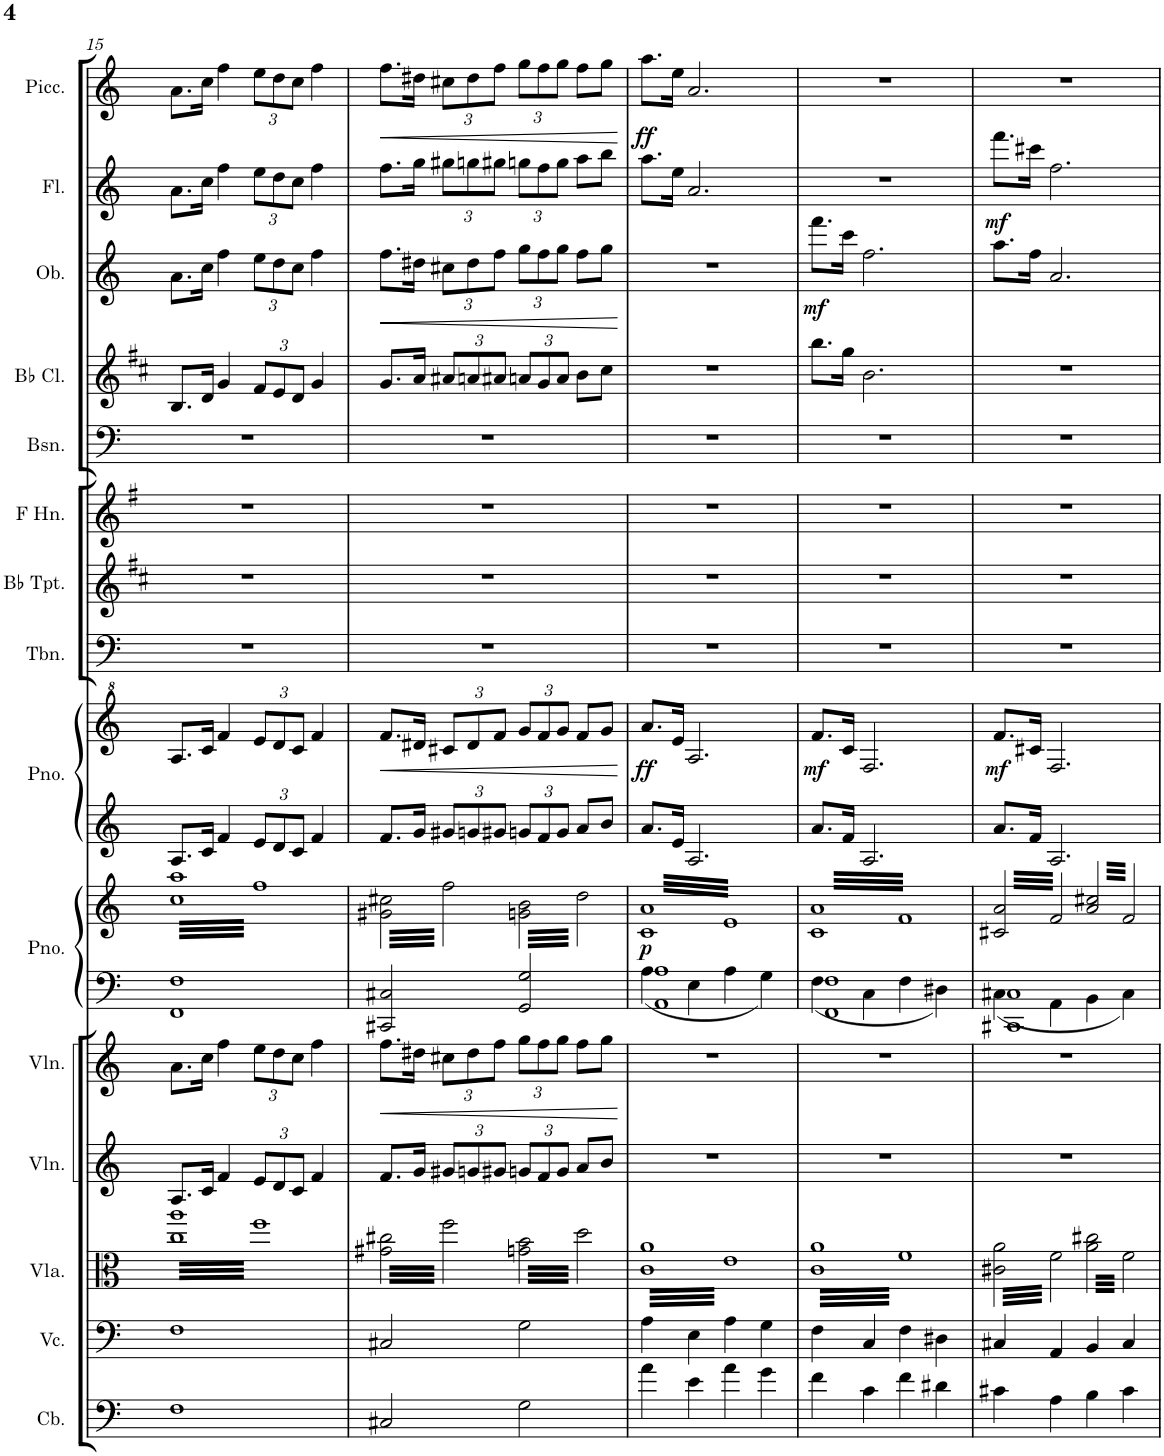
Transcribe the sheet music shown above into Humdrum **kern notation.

**kern	**kern	**kern	**kern	**kern	**dynam	**kern	**kern	**dynam	**kern	**kern	**dynam	**kern	**kern	**kern	**kern	**kern	**kern	**dynam	**kern	**dynam	**kern	**dynam
*part15	*part14	*part13	*part12	*part11	*part11	*part10	*part10	*part10	*part9	*part9	*part9	*part8	*part7	*part6	*part5	*part4	*part3	*part3	*part2	*part2	*part1	*part1
*staff17	*staff16	*staff15	*staff14	*staff13	*staff13	*staff12	*staff11	*staff11/12	*staff10	*staff9	*staff9/10	*staff8	*staff7	*staff6	*staff5	*staff4	*staff3	*staff3	*staff2	*staff2	*staff1	*staff1
*I"Contrabass	*I"Violoncello	*I"Viola	*I"Violin	*I"Violin	*	*I"Piano	*	*	*I"Piano	*	*	*I"Trombone	*I"Bb Trumpet	*I"Horn in F	*I"Bassoon	*I"Bb Clarinet	*I"Oboe	*	*I"Flute	*	*I"Piccolo	*
*I'Cb.	*I'Vc.	*I'Vla.	*I'Vln.	*I'Vln.	*	*I'Pno.	*	*	*I'Pno.	*	*	*I'Tbn.	*I'Bb Tpt.	*	*I'Bsn.	*I'Bb Cl.	*I'Ob.	*	*I'Fl.	*	*I'Picc.	*
!!LO:PB:g=z
*clefF4	*clefF4	*clefC3	*clefG2	*clefG2	*	*clefF4	*clefG2	*	*clefG2	*clefG^2	*	*clefF4	*clefG2	*clefG2	*clefF4	*clefG2	*clefG2	*	*clefG2	*	*clefG2	*
*Trd7c12	*	*Trd5c9	*Trd1c2	*Trd1c2	*	*	*	*	*	*	*	*	*Trd1c2	*Trd4c7	*	*Trd1c2	*	*	*	*	*Trd-7c-12	*
*k[]	*k[]	*k[]	*k[]	*k[]	*	*k[]	*k[]	*	*k[]	*k[]	*	*k[]	*k[f#c#]	*k[f#]	*k[]	*k[f#c#]	*k[]	*	*k[]	*	*k[]	*
*M4/4	*M4/4	*M4/4	*M4/4	*M4/4	*	*M4/4	*M4/4	*	*M4/4	*M4/4	*	*M4/4	*M4/4	*M4/4	*M4/4	*M4/4	*M4/4	*	*M4/4	*	*M4/4	*
=15	=15	=15	=15	=15	=15	=15	=15	=15	=15	=15	=15	=15	=15	=15	=15	=15	=15	=15	=15	=15	=15	=15
*	*	*tremolo	*	*	*	*	*	*	*	*	*	*	*	*	*	*	*	*	*	*	*	*
*	*	*	*	*	*	*	*tremolo	*	*	*	*	*	*	*	*	*	*	*	*	*	*	*
1F	1F	64cc 64aaLLLL	8.A/L	8.a\L	.	1FF 1F	64cc 64aaLLLL	.	8.A/L	8.a/L	.	1r	1r	1r	1r	8.B/L	8.a\L	.	8.a\L	.	8.a\L	.
.	.	64ff	.	.	.	.	64ff	.	.	.	.	.	.	.	.	.	.	.	.	.	.	.
.	.	64cc 64aa	.	.	.	.	64cc 64aa	.	.	.	.	.	.	.	.	.	.	.	.	.	.	.
.	.	64ff	.	.	.	.	64ff	.	.	.	.	.	.	.	.	.	.	.	.	.	.	.
.	.	64cc 64aa	.	.	.	.	64cc 64aa	.	.	.	.	.	.	.	.	.	.	.	.	.	.	.
.	.	64ff	.	.	.	.	64ff	.	.	.	.	.	.	.	.	.	.	.	.	.	.	.
.	.	64cc 64aa	.	.	.	.	64cc 64aa	.	.	.	.	.	.	.	.	.	.	.	.	.	.	.
.	.	64ff	.	.	.	.	64ff	.	.	.	.	.	.	.	.	.	.	.	.	.	.	.
.	.	64cc 64aa	.	.	.	.	64cc 64aa	.	.	.	.	.	.	.	.	.	.	.	.	.	.	.
.	.	64ff	.	.	.	.	64ff	.	.	.	.	.	.	.	.	.	.	.	.	.	.	.
.	.	64cc 64aa	.	.	.	.	64cc 64aa	.	.	.	.	.	.	.	.	.	.	.	.	.	.	.
.	.	64ff	.	.	.	.	64ff	.	.	.	.	.	.	.	.	.	.	.	.	.	.	.
.	.	64cc 64aa	16c/Jk	16cc\Jk	.	.	64cc 64aa	.	16c/Jk	16cc/Jk	.	.	.	.	.	16d/Jk	16cc\Jk	.	16cc\Jk	.	16cc\Jk	.
.	.	64ff	.	.	.	.	64ff	.	.	.	.	.	.	.	.	.	.	.	.	.	.	.
.	.	64cc 64aa	.	.	.	.	64cc 64aa	.	.	.	.	.	.	.	.	.	.	.	.	.	.	.
.	.	64ff	.	.	.	.	64ff	.	.	.	.	.	.	.	.	.	.	.	.	.	.	.
.	.	64cc 64aa	4f/	4ff\	.	.	64cc 64aa	.	4f/	4ff/	.	.	.	.	.	4g/	4ff\	.	4ff\	.	4ff\	.
.	.	64ff	.	.	.	.	64ff	.	.	.	.	.	.	.	.	.	.	.	.	.	.	.
.	.	64cc 64aa	.	.	.	.	64cc 64aa	.	.	.	.	.	.	.	.	.	.	.	.	.	.	.
.	.	64ff	.	.	.	.	64ff	.	.	.	.	.	.	.	.	.	.	.	.	.	.	.
.	.	64cc 64aa	.	.	.	.	64cc 64aa	.	.	.	.	.	.	.	.	.	.	.	.	.	.	.
.	.	64ff	.	.	.	.	64ff	.	.	.	.	.	.	.	.	.	.	.	.	.	.	.
.	.	64cc 64aa	.	.	.	.	64cc 64aa	.	.	.	.	.	.	.	.	.	.	.	.	.	.	.
.	.	64ff	.	.	.	.	64ff	.	.	.	.	.	.	.	.	.	.	.	.	.	.	.
.	.	64cc 64aa	.	.	.	.	64cc 64aa	.	.	.	.	.	.	.	.	.	.	.	.	.	.	.
.	.	64ff	.	.	.	.	64ff	.	.	.	.	.	.	.	.	.	.	.	.	.	.	.
.	.	64cc 64aa	.	.	.	.	64cc 64aa	.	.	.	.	.	.	.	.	.	.	.	.	.	.	.
.	.	64ff	.	.	.	.	64ff	.	.	.	.	.	.	.	.	.	.	.	.	.	.	.
.	.	64cc 64aa	.	.	.	.	64cc 64aa	.	.	.	.	.	.	.	.	.	.	.	.	.	.	.
.	.	64ff	.	.	.	.	64ff	.	.	.	.	.	.	.	.	.	.	.	.	.	.	.
.	.	64cc 64aa	.	.	.	.	64cc 64aa	.	.	.	.	.	.	.	.	.	.	.	.	.	.	.
.	.	64ff	.	.	.	.	64ff	.	.	.	.	.	.	.	.	.	.	.	.	.	.	.
*	*	*	*Xbrackettup	*Xbrackettup	*	*	*	*	*Xbrackettup	*Xbrackettup	*	*	*	*	*	*Xbrackettup	*Xbrackettup	*	*Xbrackettup	*	*Xbrackettup	*
.	.	64cc 64aa	12e/L	12ee\L	.	.	64cc 64aa	.	12e/L	12ee/L	.	.	.	.	.	12f#/L	12ee\L	.	12ee\L	.	12ee\L	.
.	.	64ff	.	.	.	.	64ff	.	.	.	.	.	.	.	.	.	.	.	.	.	.	.
.	.	64cc 64aa	.	.	.	.	64cc 64aa	.	.	.	.	.	.	.	.	.	.	.	.	.	.	.
.	.	64ff	.	.	.	.	64ff	.	.	.	.	.	.	.	.	.	.	.	.	.	.	.
.	.	64cc 64aa	.	.	.	.	64cc 64aa	.	.	.	.	.	.	.	.	.	.	.	.	.	.	.
.	.	64ff	.	.	.	.	64ff	.	.	.	.	.	.	.	.	.	.	.	.	.	.	.
.	.	.	12d/	12dd\	.	.	.	.	12d/	12dd/	.	.	.	.	.	12e/	12dd\	.	12dd\	.	12dd\	.
.	.	64cc 64aa	.	.	.	.	64cc 64aa	.	.	.	.	.	.	.	.	.	.	.	.	.	.	.
.	.	64ff	.	.	.	.	64ff	.	.	.	.	.	.	.	.	.	.	.	.	.	.	.
.	.	64cc 64aa	.	.	.	.	64cc 64aa	.	.	.	.	.	.	.	.	.	.	.	.	.	.	.
.	.	64ff	.	.	.	.	64ff	.	.	.	.	.	.	.	.	.	.	.	.	.	.	.
.	.	64cc 64aa	.	.	.	.	64cc 64aa	.	.	.	.	.	.	.	.	.	.	.	.	.	.	.
.	.	.	12c/J	12cc\J	.	.	.	.	12c/J	12cc/J	.	.	.	.	.	12d/J	12cc\J	.	12cc\J	.	12cc\J	.
.	.	64ff	.	.	.	.	64ff	.	.	.	.	.	.	.	.	.	.	.	.	.	.	.
.	.	64cc 64aa	.	.	.	.	64cc 64aa	.	.	.	.	.	.	.	.	.	.	.	.	.	.	.
.	.	64ff	.	.	.	.	64ff	.	.	.	.	.	.	.	.	.	.	.	.	.	.	.
.	.	64cc 64aa	.	.	.	.	64cc 64aa	.	.	.	.	.	.	.	.	.	.	.	.	.	.	.
.	.	64ff	.	.	.	.	64ff	.	.	.	.	.	.	.	.	.	.	.	.	.	.	.
.	.	64cc 64aa	4f/	4ff\	.	.	64cc 64aa	.	4f/	4ff/	.	.	.	.	.	4g/	4ff\	.	4ff\	.	4ff\	.
.	.	64ff	.	.	.	.	64ff	.	.	.	.	.	.	.	.	.	.	.	.	.	.	.
.	.	64cc 64aa	.	.	.	.	64cc 64aa	.	.	.	.	.	.	.	.	.	.	.	.	.	.	.
.	.	64ff	.	.	.	.	64ff	.	.	.	.	.	.	.	.	.	.	.	.	.	.	.
.	.	64cc 64aa	.	.	.	.	64cc 64aa	.	.	.	.	.	.	.	.	.	.	.	.	.	.	.
.	.	64ff	.	.	.	.	64ff	.	.	.	.	.	.	.	.	.	.	.	.	.	.	.
.	.	64cc 64aa	.	.	.	.	64cc 64aa	.	.	.	.	.	.	.	.	.	.	.	.	.	.	.
.	.	64ff	.	.	.	.	64ff	.	.	.	.	.	.	.	.	.	.	.	.	.	.	.
.	.	64cc 64aa	.	.	.	.	64cc 64aa	.	.	.	.	.	.	.	.	.	.	.	.	.	.	.
.	.	64ff	.	.	.	.	64ff	.	.	.	.	.	.	.	.	.	.	.	.	.	.	.
.	.	64cc 64aa	.	.	.	.	64cc 64aa	.	.	.	.	.	.	.	.	.	.	.	.	.	.	.
.	.	64ff	.	.	.	.	64ff	.	.	.	.	.	.	.	.	.	.	.	.	.	.	.
.	.	64cc 64aa	.	.	.	.	64cc 64aa	.	.	.	.	.	.	.	.	.	.	.	.	.	.	.
.	.	64ff	.	.	.	.	64ff	.	.	.	.	.	.	.	.	.	.	.	.	.	.	.
.	.	64cc 64aa	.	.	.	.	64cc 64aa	.	.	.	.	.	.	.	.	.	.	.	.	.	.	.
.	.	64ffJJJJ	.	.	.	.	64ffJJJJ	.	.	.	.	.	.	.	.	.	.	.	.	.	.	.
=16	=16	=16	=16	=16	=16	=16	=16	=16	=16	=16	=16	=16	=16	=16	=16	=16	=16	=16	=16	=16	=16	=16
!	!	!	!	!	!LO:HP:b	!	!	!	!	!	!LO:HP:b	!	!	!	!	!	!	!LO:HP:b	!	!	!	!LO:HP:b
2C#X/	2C#X/	64g#X\ 64cc#X\LLLL	8.f/L	8.ff\L	<	2CC#X/ 2C#X/	64g#X\ 64cc#X\LLLL	.	8.f/L	8.ff/L	<	1r	1r	1r	1r	8.g/L	8.ff\L	<	8.ff\L	.	8.ff\L	<
.	.	64ff\	.	.	.	.	64ff\	.	.	.	.	.	.	.	.	.	.	.	.	.	.	.
.	.	64g#X\ 64cc#X\	.	.	.	.	64g#X\ 64cc#X\	.	.	.	.	.	.	.	.	.	.	.	.	.	.	.
.	.	64ff\	.	.	.	.	64ff\	.	.	.	.	.	.	.	.	.	.	.	.	.	.	.
.	.	64g#X\ 64cc#X\	.	.	.	.	64g#X\ 64cc#X\	.	.	.	.	.	.	.	.	.	.	.	.	.	.	.
.	.	64ff\	.	.	.	.	64ff\	.	.	.	.	.	.	.	.	.	.	.	.	.	.	.
.	.	64g#X\ 64cc#X\	.	.	.	.	64g#X\ 64cc#X\	.	.	.	.	.	.	.	.	.	.	.	.	.	.	.
.	.	64ff\	.	.	.	.	64ff\	.	.	.	.	.	.	.	.	.	.	.	.	.	.	.
.	.	64g#X\ 64cc#X\	.	.	.	.	64g#X\ 64cc#X\	.	.	.	.	.	.	.	.	.	.	.	.	.	.	.
.	.	64ff\	.	.	.	.	64ff\	.	.	.	.	.	.	.	.	.	.	.	.	.	.	.
.	.	64g#X\ 64cc#X\	.	.	.	.	64g#X\ 64cc#X\	.	.	.	.	.	.	.	.	.	.	.	.	.	.	.
.	.	64ff\	.	.	.	.	64ff\	.	.	.	.	.	.	.	.	.	.	.	.	.	.	.
.	.	64g#X\ 64cc#X\	16g/Jk	16dd#X\Jk	.	.	64g#X\ 64cc#X\	.	16g/Jk	16dd#X/Jk	.	.	.	.	.	16a/Jk	16dd#X\Jk	.	16gg\Jk	.	16dd#X\Jk	.
.	.	64ff\	.	.	.	.	64ff\	.	.	.	.	.	.	.	.	.	.	.	.	.	.	.
.	.	64g#X\ 64cc#X\	.	.	.	.	64g#X\ 64cc#X\	.	.	.	.	.	.	.	.	.	.	.	.	.	.	.
.	.	64ff\	.	.	.	.	64ff\	.	.	.	.	.	.	.	.	.	.	.	.	.	.	.
.	.	64g#X\ 64cc#X\	12g#X/L	12cc#X\L	.	.	64g#X\ 64cc#X\	.	12g#X/L	12cc#X/L	.	.	.	.	.	12a#X/L	12cc#X\L	.	12gg#X\L	.	12cc#X\L	.
.	.	64ff\	.	.	.	.	64ff\	.	.	.	.	.	.	.	.	.	.	.	.	.	.	.
.	.	64g#X\ 64cc#X\	.	.	.	.	64g#X\ 64cc#X\	.	.	.	.	.	.	.	.	.	.	.	.	.	.	.
.	.	64ff\	.	.	.	.	64ff\	.	.	.	.	.	.	.	.	.	.	.	.	.	.	.
.	.	64g#X\ 64cc#X\	.	.	.	.	64g#X\ 64cc#X\	.	.	.	.	.	.	.	.	.	.	.	.	.	.	.
.	.	64ff\	.	.	.	.	64ff\	.	.	.	.	.	.	.	.	.	.	.	.	.	.	.
.	.	.	12gn/	12dd#\	.	.	.	.	12gn/	12dd#/	.	.	.	.	.	12an/	12dd#\	.	12ggn\	.	12dd#\	.
.	.	64g#X\ 64cc#X\	.	.	.	.	64g#X\ 64cc#X\	.	.	.	.	.	.	.	.	.	.	.	.	.	.	.
.	.	64ff\	.	.	.	.	64ff\	.	.	.	.	.	.	.	.	.	.	.	.	.	.	.
.	.	64g#X\ 64cc#X\	.	.	.	.	64g#X\ 64cc#X\	.	.	.	.	.	.	.	.	.	.	.	.	.	.	.
.	.	64ff\	.	.	.	.	64ff\	.	.	.	.	.	.	.	.	.	.	.	.	.	.	.
.	.	64g#X\ 64cc#X\	.	.	.	.	64g#X\ 64cc#X\	.	.	.	.	.	.	.	.	.	.	.	.	.	.	.
.	.	.	12g#X/J	12ff\J	.	.	.	.	12g#X/J	12ff/J	.	.	.	.	.	12a#X/J	12ff\J	.	12gg#X\J	.	12ff\J	.
.	.	64ff\	.	.	.	.	64ff\	.	.	.	.	.	.	.	.	.	.	.	.	.	.	.
.	.	64g#X\ 64cc#X\	.	.	.	.	64g#X\ 64cc#X\	.	.	.	.	.	.	.	.	.	.	.	.	.	.	.
.	.	64ff\	.	.	.	.	64ff\	.	.	.	.	.	.	.	.	.	.	.	.	.	.	.
.	.	64g#X\ 64cc#X\	.	.	.	.	64g#X\ 64cc#X\	.	.	.	.	.	.	.	.	.	.	.	.	.	.	.
.	.	64ff\JJJJ	.	.	.	.	64ff\JJJJ	.	.	.	.	.	.	.	.	.	.	.	.	.	.	.
2G\	2G\	64gn\ 64b\LLLL	12gn/L	12gg\L	.	2GG/ 2G/	64gn\ 64b\LLLL	.	12gn/L	12gg/L	.	.	.	.	.	12an/L	12gg\L	.	12ggn\L	.	12gg\L	.
.	.	64dd\	.	.	.	.	64dd\	.	.	.	.	.	.	.	.	.	.	.	.	.	.	.
.	.	64gn\ 64b\	.	.	.	.	64gn\ 64b\	.	.	.	.	.	.	.	.	.	.	.	.	.	.	.
.	.	64dd\	.	.	.	.	64dd\	.	.	.	.	.	.	.	.	.	.	.	.	.	.	.
.	.	64gn\ 64b\	.	.	.	.	64gn\ 64b\	.	.	.	.	.	.	.	.	.	.	.	.	.	.	.
.	.	64dd\	.	.	.	.	64dd\	.	.	.	.	.	.	.	.	.	.	.	.	.	.	.
.	.	.	12f/	12ff\	.	.	.	.	12f/	12ff/	.	.	.	.	.	12g/	12ff\	.	12ff\	.	12ff\	.
.	.	64gn\ 64b\	.	.	.	.	64gn\ 64b\	.	.	.	.	.	.	.	.	.	.	.	.	.	.	.
.	.	64dd\	.	.	.	.	64dd\	.	.	.	.	.	.	.	.	.	.	.	.	.	.	.
.	.	64gn\ 64b\	.	.	.	.	64gn\ 64b\	.	.	.	.	.	.	.	.	.	.	.	.	.	.	.
.	.	64dd\	.	.	.	.	64dd\	.	.	.	.	.	.	.	.	.	.	.	.	.	.	.
.	.	64gn\ 64b\	.	.	.	.	64gn\ 64b\	.	.	.	.	.	.	.	.	.	.	.	.	.	.	.
.	.	.	12g/J	12gg\J	.	.	.	.	12g/J	12gg/J	.	.	.	.	.	12a/J	12gg\J	.	12gg\J	.	12gg\J	.
.	.	64dd\	.	.	.	.	64dd\	.	.	.	.	.	.	.	.	.	.	.	.	.	.	.
.	.	64gn\ 64b\	.	.	.	.	64gn\ 64b\	.	.	.	.	.	.	.	.	.	.	.	.	.	.	.
.	.	64dd\	.	.	.	.	64dd\	.	.	.	.	.	.	.	.	.	.	.	.	.	.	.
.	.	64gn\ 64b\	.	.	.	.	64gn\ 64b\	.	.	.	.	.	.	.	.	.	.	.	.	.	.	.
.	.	64dd\	.	.	.	.	64dd\	.	.	.	.	.	.	.	.	.	.	.	.	.	.	.
.	.	64gn\ 64b\	8a/L	8ff\L	.	.	64gn\ 64b\	.	8a/L	8ff/L	.	.	.	.	.	8b\L	8ff\L	.	8aa\L	.	8ff\L	.
.	.	64dd\	.	.	.	.	64dd\	.	.	.	.	.	.	.	.	.	.	.	.	.	.	.
.	.	64gn\ 64b\	.	.	.	.	64gn\ 64b\	.	.	.	.	.	.	.	.	.	.	.	.	.	.	.
.	.	64dd\	.	.	.	.	64dd\	.	.	.	.	.	.	.	.	.	.	.	.	.	.	.
.	.	64gn\ 64b\	.	.	.	.	64gn\ 64b\	.	.	.	.	.	.	.	.	.	.	.	.	.	.	.
.	.	64dd\	.	.	.	.	64dd\	.	.	.	.	.	.	.	.	.	.	.	.	.	.	.
.	.	64gn\ 64b\	.	.	.	.	64gn\ 64b\	.	.	.	.	.	.	.	.	.	.	.	.	.	.	.
.	.	64dd\	.	.	.	.	64dd\	.	.	.	.	.	.	.	.	.	.	.	.	.	.	.
.	.	64gn\ 64b\	8b/J	8gg\J	.	.	64gn\ 64b\	.	8b/J	8gg/J	.	.	.	.	.	8cc#\J	8gg\J	.	8bb\J	.	8gg\J	.
.	.	64dd\	.	.	.	.	64dd\	.	.	.	.	.	.	.	.	.	.	.	.	.	.	.
.	.	64gn\ 64b\	.	.	.	.	64gn\ 64b\	.	.	.	.	.	.	.	.	.	.	.	.	.	.	.
.	.	64dd\	.	.	.	.	64dd\	.	.	.	.	.	.	.	.	.	.	.	.	.	.	.
.	.	64gn\ 64b\	.	.	.	.	64gn\ 64b\	.	.	.	.	.	.	.	.	.	.	.	.	.	.	.
.	.	64dd\	.	.	.	.	64dd\	.	.	.	.	.	.	.	.	.	.	.	.	.	.	.
.	.	64gn\ 64b\	.	.	.	.	64gn\ 64b\	.	.	.	.	.	.	.	.	.	.	.	.	.	.	.
.	.	64dd\JJJJ	.	.	.	.	64dd\JJJJ	.	.	.	.	.	.	.	.	.	.	.	.	.	.	.
.	.	.	.	.	[	.	.	.	.	.	[	.	.	.	.	.	.	[	.	.	.	[
=17	=17	=17	=17	=17	=17	=17	=17	=17	=17	=17	=17	=17	=17	=17	=17	=17	=17	=17	=17	=17	=17	=17
*	*	*	*	*	*	*^	*	*	*	*	*	*	*	*	*	*	*	*	*	*	*	*
!	!	!	!	!	!	!	!	!	!LO:DY:b	!	!	!LO:DY:b	!	!	!	!	!	!	!	!	!	!	!LO:DY:b
4a\	4A\	64c 64aLLLL	1r	1r	.	1AA 1A	4A\	64c 64aLLLL	p	8.a/L	8.aa/L	ff	1r	1r	1r	1r	1r	1r	.	8.aa\L	.	8.aa\L	ff
.	.	64e	.	.	.	.	.	64e	.	.	.	.	.	.	.	.	.	.	.	.	.	.	.
.	.	64c 64a	.	.	.	.	.	64c 64a	.	.	.	.	.	.	.	.	.	.	.	.	.	.	.
.	.	64e	.	.	.	.	.	64e	.	.	.	.	.	.	.	.	.	.	.	.	.	.	.
.	.	64c 64a	.	.	.	.	.	64c 64a	.	.	.	.	.	.	.	.	.	.	.	.	.	.	.
.	.	64e	.	.	.	.	.	64e	.	.	.	.	.	.	.	.	.	.	.	.	.	.	.
.	.	64c 64a	.	.	.	.	.	64c 64a	.	.	.	.	.	.	.	.	.	.	.	.	.	.	.
.	.	64e	.	.	.	.	.	64e	.	.	.	.	.	.	.	.	.	.	.	.	.	.	.
.	.	64c 64a	.	.	.	.	.	64c 64a	.	.	.	.	.	.	.	.	.	.	.	.	.	.	.
.	.	64e	.	.	.	.	.	64e	.	.	.	.	.	.	.	.	.	.	.	.	.	.	.
.	.	64c 64a	.	.	.	.	.	64c 64a	.	.	.	.	.	.	.	.	.	.	.	.	.	.	.
.	.	64e	.	.	.	.	.	64e	.	.	.	.	.	.	.	.	.	.	.	.	.	.	.
.	.	64c 64a	.	.	.	.	.	64c 64a	.	16e/Jk	16ee/Jk	.	.	.	.	.	.	.	.	16ee\Jk	.	16ee\Jk	.
.	.	64e	.	.	.	.	.	64e	.	.	.	.	.	.	.	.	.	.	.	.	.	.	.
.	.	64c 64a	.	.	.	.	.	64c 64a	.	.	.	.	.	.	.	.	.	.	.	.	.	.	.
.	.	64e	.	.	.	.	.	64e	.	.	.	.	.	.	.	.	.	.	.	.	.	.	.
4e\	4E\	64c 64a	.	.	.	.	4E\	64c 64a	.	2.A/	2.a/	.	.	.	.	.	.	.	.	2.a/	.	2.a/	.
.	.	64e	.	.	.	.	.	64e	.	.	.	.	.	.	.	.	.	.	.	.	.	.	.
.	.	64c 64a	.	.	.	.	.	64c 64a	.	.	.	.	.	.	.	.	.	.	.	.	.	.	.
.	.	64e	.	.	.	.	.	64e	.	.	.	.	.	.	.	.	.	.	.	.	.	.	.
.	.	64c 64a	.	.	.	.	.	64c 64a	.	.	.	.	.	.	.	.	.	.	.	.	.	.	.
.	.	64e	.	.	.	.	.	64e	.	.	.	.	.	.	.	.	.	.	.	.	.	.	.
.	.	64c 64a	.	.	.	.	.	64c 64a	.	.	.	.	.	.	.	.	.	.	.	.	.	.	.
.	.	64e	.	.	.	.	.	64e	.	.	.	.	.	.	.	.	.	.	.	.	.	.	.
.	.	64c 64a	.	.	.	.	.	64c 64a	.	.	.	.	.	.	.	.	.	.	.	.	.	.	.
.	.	64e	.	.	.	.	.	64e	.	.	.	.	.	.	.	.	.	.	.	.	.	.	.
.	.	64c 64a	.	.	.	.	.	64c 64a	.	.	.	.	.	.	.	.	.	.	.	.	.	.	.
.	.	64e	.	.	.	.	.	64e	.	.	.	.	.	.	.	.	.	.	.	.	.	.	.
.	.	64c 64a	.	.	.	.	.	64c 64a	.	.	.	.	.	.	.	.	.	.	.	.	.	.	.
.	.	64e	.	.	.	.	.	64e	.	.	.	.	.	.	.	.	.	.	.	.	.	.	.
.	.	64c 64a	.	.	.	.	.	64c 64a	.	.	.	.	.	.	.	.	.	.	.	.	.	.	.
.	.	64e	.	.	.	.	.	64e	.	.	.	.	.	.	.	.	.	.	.	.	.	.	.
4a\	4A\	64c 64a	.	.	.	.	4A\	64c 64a	.	.	.	.	.	.	.	.	.	.	.	.	.	.	.
.	.	64e	.	.	.	.	.	64e	.	.	.	.	.	.	.	.	.	.	.	.	.	.	.
.	.	64c 64a	.	.	.	.	.	64c 64a	.	.	.	.	.	.	.	.	.	.	.	.	.	.	.
.	.	64e	.	.	.	.	.	64e	.	.	.	.	.	.	.	.	.	.	.	.	.	.	.
.	.	64c 64a	.	.	.	.	.	64c 64a	.	.	.	.	.	.	.	.	.	.	.	.	.	.	.
.	.	64e	.	.	.	.	.	64e	.	.	.	.	.	.	.	.	.	.	.	.	.	.	.
.	.	64c 64a	.	.	.	.	.	64c 64a	.	.	.	.	.	.	.	.	.	.	.	.	.	.	.
.	.	64e	.	.	.	.	.	64e	.	.	.	.	.	.	.	.	.	.	.	.	.	.	.
.	.	64c 64a	.	.	.	.	.	64c 64a	.	.	.	.	.	.	.	.	.	.	.	.	.	.	.
.	.	64e	.	.	.	.	.	64e	.	.	.	.	.	.	.	.	.	.	.	.	.	.	.
.	.	64c 64a	.	.	.	.	.	64c 64a	.	.	.	.	.	.	.	.	.	.	.	.	.	.	.
.	.	64e	.	.	.	.	.	64e	.	.	.	.	.	.	.	.	.	.	.	.	.	.	.
.	.	64c 64a	.	.	.	.	.	64c 64a	.	.	.	.	.	.	.	.	.	.	.	.	.	.	.
.	.	64e	.	.	.	.	.	64e	.	.	.	.	.	.	.	.	.	.	.	.	.	.	.
.	.	64c 64a	.	.	.	.	.	64c 64a	.	.	.	.	.	.	.	.	.	.	.	.	.	.	.
.	.	64e	.	.	.	.	.	64e	.	.	.	.	.	.	.	.	.	.	.	.	.	.	.
4g\	4G\	64c 64a	.	.	.	.	4G\	64c 64a	.	.	.	.	.	.	.	.	.	.	.	.	.	.	.
.	.	64e	.	.	.	.	.	64e	.	.	.	.	.	.	.	.	.	.	.	.	.	.	.
.	.	64c 64a	.	.	.	.	.	64c 64a	.	.	.	.	.	.	.	.	.	.	.	.	.	.	.
.	.	64e	.	.	.	.	.	64e	.	.	.	.	.	.	.	.	.	.	.	.	.	.	.
.	.	64c 64a	.	.	.	.	.	64c 64a	.	.	.	.	.	.	.	.	.	.	.	.	.	.	.
.	.	64e	.	.	.	.	.	64e	.	.	.	.	.	.	.	.	.	.	.	.	.	.	.
.	.	64c 64a	.	.	.	.	.	64c 64a	.	.	.	.	.	.	.	.	.	.	.	.	.	.	.
.	.	64e	.	.	.	.	.	64e	.	.	.	.	.	.	.	.	.	.	.	.	.	.	.
.	.	64c 64a	.	.	.	.	.	64c 64a	.	.	.	.	.	.	.	.	.	.	.	.	.	.	.
.	.	64e	.	.	.	.	.	64e	.	.	.	.	.	.	.	.	.	.	.	.	.	.	.
.	.	64c 64a	.	.	.	.	.	64c 64a	.	.	.	.	.	.	.	.	.	.	.	.	.	.	.
.	.	64e	.	.	.	.	.	64e	.	.	.	.	.	.	.	.	.	.	.	.	.	.	.
.	.	64c 64a	.	.	.	.	.	64c 64a	.	.	.	.	.	.	.	.	.	.	.	.	.	.	.
.	.	64e	.	.	.	.	.	64e	.	.	.	.	.	.	.	.	.	.	.	.	.	.	.
.	.	64c 64a	.	.	.	.	.	64c 64a	.	.	.	.	.	.	.	.	.	.	.	.	.	.	.
.	.	64eJJJJ	.	.	.	.	.	64eJJJJ	.	.	.	.	.	.	.	.	.	.	.	.	.	.	.
=18	=18	=18	=18	=18	=18	=18	=18	=18	=18	=18	=18	=18	=18	=18	=18	=18	=18	=18	=18	=18	=18	=18	=18
!	!	!	!	!	!	!	!	!	!	!	!	!LO:DY:b	!	!	!	!	!	!	!LO:DY:b	!	!	!	!
4f\	4F\	64c 64aLLLL	1r	1r	.	1FF 1F	4F\	64c 64aLLLL	.	8.a/L	8.ff/L	mf	1r	1r	1r	1r	8.bb\L	8.fff\L	mf	1r	.	1r	.
.	.	64f	.	.	.	.	.	64f	.	.	.	.	.	.	.	.	.	.	.	.	.	.	.
.	.	64c 64a	.	.	.	.	.	64c 64a	.	.	.	.	.	.	.	.	.	.	.	.	.	.	.
.	.	64f	.	.	.	.	.	64f	.	.	.	.	.	.	.	.	.	.	.	.	.	.	.
.	.	64c 64a	.	.	.	.	.	64c 64a	.	.	.	.	.	.	.	.	.	.	.	.	.	.	.
.	.	64f	.	.	.	.	.	64f	.	.	.	.	.	.	.	.	.	.	.	.	.	.	.
.	.	64c 64a	.	.	.	.	.	64c 64a	.	.	.	.	.	.	.	.	.	.	.	.	.	.	.
.	.	64f	.	.	.	.	.	64f	.	.	.	.	.	.	.	.	.	.	.	.	.	.	.
.	.	64c 64a	.	.	.	.	.	64c 64a	.	.	.	.	.	.	.	.	.	.	.	.	.	.	.
.	.	64f	.	.	.	.	.	64f	.	.	.	.	.	.	.	.	.	.	.	.	.	.	.
.	.	64c 64a	.	.	.	.	.	64c 64a	.	.	.	.	.	.	.	.	.	.	.	.	.	.	.
.	.	64f	.	.	.	.	.	64f	.	.	.	.	.	.	.	.	.	.	.	.	.	.	.
.	.	64c 64a	.	.	.	.	.	64c 64a	.	16f/Jk	16cc/Jk	.	.	.	.	.	16gg\Jk	16ccc\Jk	.	.	.	.	.
.	.	64f	.	.	.	.	.	64f	.	.	.	.	.	.	.	.	.	.	.	.	.	.	.
.	.	64c 64a	.	.	.	.	.	64c 64a	.	.	.	.	.	.	.	.	.	.	.	.	.	.	.
.	.	64f	.	.	.	.	.	64f	.	.	.	.	.	.	.	.	.	.	.	.	.	.	.
4c\	4C/	64c 64a	.	.	.	.	4C\	64c 64a	.	2.A/	2.f/	.	.	.	.	.	2.b\	2.ff\	.	.	.	.	.
.	.	64f	.	.	.	.	.	64f	.	.	.	.	.	.	.	.	.	.	.	.	.	.	.
.	.	64c 64a	.	.	.	.	.	64c 64a	.	.	.	.	.	.	.	.	.	.	.	.	.	.	.
.	.	64f	.	.	.	.	.	64f	.	.	.	.	.	.	.	.	.	.	.	.	.	.	.
.	.	64c 64a	.	.	.	.	.	64c 64a	.	.	.	.	.	.	.	.	.	.	.	.	.	.	.
.	.	64f	.	.	.	.	.	64f	.	.	.	.	.	.	.	.	.	.	.	.	.	.	.
.	.	64c 64a	.	.	.	.	.	64c 64a	.	.	.	.	.	.	.	.	.	.	.	.	.	.	.
.	.	64f	.	.	.	.	.	64f	.	.	.	.	.	.	.	.	.	.	.	.	.	.	.
.	.	64c 64a	.	.	.	.	.	64c 64a	.	.	.	.	.	.	.	.	.	.	.	.	.	.	.
.	.	64f	.	.	.	.	.	64f	.	.	.	.	.	.	.	.	.	.	.	.	.	.	.
.	.	64c 64a	.	.	.	.	.	64c 64a	.	.	.	.	.	.	.	.	.	.	.	.	.	.	.
.	.	64f	.	.	.	.	.	64f	.	.	.	.	.	.	.	.	.	.	.	.	.	.	.
.	.	64c 64a	.	.	.	.	.	64c 64a	.	.	.	.	.	.	.	.	.	.	.	.	.	.	.
.	.	64f	.	.	.	.	.	64f	.	.	.	.	.	.	.	.	.	.	.	.	.	.	.
.	.	64c 64a	.	.	.	.	.	64c 64a	.	.	.	.	.	.	.	.	.	.	.	.	.	.	.
.	.	64f	.	.	.	.	.	64f	.	.	.	.	.	.	.	.	.	.	.	.	.	.	.
4f\	4F\	64c 64a	.	.	.	.	4F\	64c 64a	.	.	.	.	.	.	.	.	.	.	.	.	.	.	.
.	.	64f	.	.	.	.	.	64f	.	.	.	.	.	.	.	.	.	.	.	.	.	.	.
.	.	64c 64a	.	.	.	.	.	64c 64a	.	.	.	.	.	.	.	.	.	.	.	.	.	.	.
.	.	64f	.	.	.	.	.	64f	.	.	.	.	.	.	.	.	.	.	.	.	.	.	.
.	.	64c 64a	.	.	.	.	.	64c 64a	.	.	.	.	.	.	.	.	.	.	.	.	.	.	.
.	.	64f	.	.	.	.	.	64f	.	.	.	.	.	.	.	.	.	.	.	.	.	.	.
.	.	64c 64a	.	.	.	.	.	64c 64a	.	.	.	.	.	.	.	.	.	.	.	.	.	.	.
.	.	64f	.	.	.	.	.	64f	.	.	.	.	.	.	.	.	.	.	.	.	.	.	.
.	.	64c 64a	.	.	.	.	.	64c 64a	.	.	.	.	.	.	.	.	.	.	.	.	.	.	.
.	.	64f	.	.	.	.	.	64f	.	.	.	.	.	.	.	.	.	.	.	.	.	.	.
.	.	64c 64a	.	.	.	.	.	64c 64a	.	.	.	.	.	.	.	.	.	.	.	.	.	.	.
.	.	64f	.	.	.	.	.	64f	.	.	.	.	.	.	.	.	.	.	.	.	.	.	.
.	.	64c 64a	.	.	.	.	.	64c 64a	.	.	.	.	.	.	.	.	.	.	.	.	.	.	.
.	.	64f	.	.	.	.	.	64f	.	.	.	.	.	.	.	.	.	.	.	.	.	.	.
.	.	64c 64a	.	.	.	.	.	64c 64a	.	.	.	.	.	.	.	.	.	.	.	.	.	.	.
.	.	64f	.	.	.	.	.	64f	.	.	.	.	.	.	.	.	.	.	.	.	.	.	.
4d#X\	4D#X\	64c 64a	.	.	.	.	4D#X\	64c 64a	.	.	.	.	.	.	.	.	.	.	.	.	.	.	.
.	.	64f	.	.	.	.	.	64f	.	.	.	.	.	.	.	.	.	.	.	.	.	.	.
.	.	64c 64a	.	.	.	.	.	64c 64a	.	.	.	.	.	.	.	.	.	.	.	.	.	.	.
.	.	64f	.	.	.	.	.	64f	.	.	.	.	.	.	.	.	.	.	.	.	.	.	.
.	.	64c 64a	.	.	.	.	.	64c 64a	.	.	.	.	.	.	.	.	.	.	.	.	.	.	.
.	.	64f	.	.	.	.	.	64f	.	.	.	.	.	.	.	.	.	.	.	.	.	.	.
.	.	64c 64a	.	.	.	.	.	64c 64a	.	.	.	.	.	.	.	.	.	.	.	.	.	.	.
.	.	64f	.	.	.	.	.	64f	.	.	.	.	.	.	.	.	.	.	.	.	.	.	.
.	.	64c 64a	.	.	.	.	.	64c 64a	.	.	.	.	.	.	.	.	.	.	.	.	.	.	.
.	.	64f	.	.	.	.	.	64f	.	.	.	.	.	.	.	.	.	.	.	.	.	.	.
.	.	64c 64a	.	.	.	.	.	64c 64a	.	.	.	.	.	.	.	.	.	.	.	.	.	.	.
.	.	64f	.	.	.	.	.	64f	.	.	.	.	.	.	.	.	.	.	.	.	.	.	.
.	.	64c 64a	.	.	.	.	.	64c 64a	.	.	.	.	.	.	.	.	.	.	.	.	.	.	.
.	.	64f	.	.	.	.	.	64f	.	.	.	.	.	.	.	.	.	.	.	.	.	.	.
.	.	64c 64a	.	.	.	.	.	64c 64a	.	.	.	.	.	.	.	.	.	.	.	.	.	.	.
.	.	64fJJJJ	.	.	.	.	.	64fJJJJ	.	.	.	.	.	.	.	.	.	.	.	.	.	.	.
=19	=19	=19	=19	=19	=19	=19	=19	=19	=19	=19	=19	=19	=19	=19	=19	=19	=19	=19	=19	=19	=19	=19	=19
!	!	!	!	!	!	!	!	!	!	!	!	!LO:DY:b	!	!	!	!	!	!	!	!	!LO:DY:b	!	!
4c#X\	4C#X/	64c#X\ 64a\LLLL	1r	1r	.	1CC#X 1C#X	4C#\	64c#X/ 64a/LLLL	.	8.a/L	8.ff/L	mf	1r	1r	1r	1r	1r	8.aa\L	.	8.fff\L	mf	1r	.
.	.	64f\	.	.	.	.	.	64f/	.	.	.	.	.	.	.	.	.	.	.	.	.	.	.
.	.	64c#X\ 64a\	.	.	.	.	.	64c#X/ 64a/	.	.	.	.	.	.	.	.	.	.	.	.	.	.	.
.	.	64f\	.	.	.	.	.	64f/	.	.	.	.	.	.	.	.	.	.	.	.	.	.	.
.	.	64c#X\ 64a\	.	.	.	.	.	64c#X/ 64a/	.	.	.	.	.	.	.	.	.	.	.	.	.	.	.
.	.	64f\	.	.	.	.	.	64f/	.	.	.	.	.	.	.	.	.	.	.	.	.	.	.
.	.	64c#X\ 64a\	.	.	.	.	.	64c#X/ 64a/	.	.	.	.	.	.	.	.	.	.	.	.	.	.	.
.	.	64f\	.	.	.	.	.	64f/	.	.	.	.	.	.	.	.	.	.	.	.	.	.	.
.	.	64c#X\ 64a\	.	.	.	.	.	64c#X/ 64a/	.	.	.	.	.	.	.	.	.	.	.	.	.	.	.
.	.	64f\	.	.	.	.	.	64f/	.	.	.	.	.	.	.	.	.	.	.	.	.	.	.
.	.	64c#X\ 64a\	.	.	.	.	.	64c#X/ 64a/	.	.	.	.	.	.	.	.	.	.	.	.	.	.	.
.	.	64f\	.	.	.	.	.	64f/	.	.	.	.	.	.	.	.	.	.	.	.	.	.	.
.	.	64c#X\ 64a\	.	.	.	.	.	64c#X/ 64a/	.	16f/Jk	16cc#X/Jk	.	.	.	.	.	.	16ff\Jk	.	16ccc#X\Jk	.	.	.
.	.	64f\	.	.	.	.	.	64f/	.	.	.	.	.	.	.	.	.	.	.	.	.	.	.
.	.	64c#X\ 64a\	.	.	.	.	.	64c#X/ 64a/	.	.	.	.	.	.	.	.	.	.	.	.	.	.	.
.	.	64f\	.	.	.	.	.	64f/	.	.	.	.	.	.	.	.	.	.	.	.	.	.	.
4A\	4AA/	64c#X\ 64a\	.	.	.	.	4AA\	64c#X/ 64a/	.	2.A/	2.f/	.	.	.	.	.	.	2.a/	.	2.ff\	.	.	.
.	.	64f\	.	.	.	.	.	64f/	.	.	.	.	.	.	.	.	.	.	.	.	.	.	.
.	.	64c#X\ 64a\	.	.	.	.	.	64c#X/ 64a/	.	.	.	.	.	.	.	.	.	.	.	.	.	.	.
.	.	64f\	.	.	.	.	.	64f/	.	.	.	.	.	.	.	.	.	.	.	.	.	.	.
.	.	64c#X\ 64a\	.	.	.	.	.	64c#X/ 64a/	.	.	.	.	.	.	.	.	.	.	.	.	.	.	.
.	.	64f\	.	.	.	.	.	64f/	.	.	.	.	.	.	.	.	.	.	.	.	.	.	.
.	.	64c#X\ 64a\	.	.	.	.	.	64c#X/ 64a/	.	.	.	.	.	.	.	.	.	.	.	.	.	.	.
.	.	64f\	.	.	.	.	.	64f/	.	.	.	.	.	.	.	.	.	.	.	.	.	.	.
.	.	64c#X\ 64a\	.	.	.	.	.	64c#X/ 64a/	.	.	.	.	.	.	.	.	.	.	.	.	.	.	.
.	.	64f\	.	.	.	.	.	64f/	.	.	.	.	.	.	.	.	.	.	.	.	.	.	.
.	.	64c#X\ 64a\	.	.	.	.	.	64c#X/ 64a/	.	.	.	.	.	.	.	.	.	.	.	.	.	.	.
.	.	64f\	.	.	.	.	.	64f/	.	.	.	.	.	.	.	.	.	.	.	.	.	.	.
.	.	64c#X\ 64a\	.	.	.	.	.	64c#X/ 64a/	.	.	.	.	.	.	.	.	.	.	.	.	.	.	.
.	.	64f\	.	.	.	.	.	64f/	.	.	.	.	.	.	.	.	.	.	.	.	.	.	.
.	.	64c#X\ 64a\	.	.	.	.	.	64c#X/ 64a/	.	.	.	.	.	.	.	.	.	.	.	.	.	.	.
.	.	64f\JJJJ	.	.	.	.	.	64f/JJJJ	.	.	.	.	.	.	.	.	.	.	.	.	.	.	.
4B\	4BB/	64a\ 64cc#X\LLLL	.	.	.	.	4BB\	64a/ 64cc#X/LLLL	.	.	.	.	.	.	.	.	.	.	.	.	.	.	.
.	.	64f\	.	.	.	.	.	64f/	.	.	.	.	.	.	.	.	.	.	.	.	.	.	.
.	.	64a\ 64cc#X\	.	.	.	.	.	64a/ 64cc#X/	.	.	.	.	.	.	.	.	.	.	.	.	.	.	.
.	.	64f\	.	.	.	.	.	64f/	.	.	.	.	.	.	.	.	.	.	.	.	.	.	.
.	.	64a\ 64cc#X\	.	.	.	.	.	64a/ 64cc#X/	.	.	.	.	.	.	.	.	.	.	.	.	.	.	.
.	.	64f\	.	.	.	.	.	64f/	.	.	.	.	.	.	.	.	.	.	.	.	.	.	.
.	.	64a\ 64cc#X\	.	.	.	.	.	64a/ 64cc#X/	.	.	.	.	.	.	.	.	.	.	.	.	.	.	.
.	.	64f\	.	.	.	.	.	64f/	.	.	.	.	.	.	.	.	.	.	.	.	.	.	.
.	.	64a\ 64cc#X\	.	.	.	.	.	64a/ 64cc#X/	.	.	.	.	.	.	.	.	.	.	.	.	.	.	.
.	.	64f\	.	.	.	.	.	64f/	.	.	.	.	.	.	.	.	.	.	.	.	.	.	.
.	.	64a\ 64cc#X\	.	.	.	.	.	64a/ 64cc#X/	.	.	.	.	.	.	.	.	.	.	.	.	.	.	.
.	.	64f\	.	.	.	.	.	64f/	.	.	.	.	.	.	.	.	.	.	.	.	.	.	.
.	.	64a\ 64cc#X\	.	.	.	.	.	64a/ 64cc#X/	.	.	.	.	.	.	.	.	.	.	.	.	.	.	.
.	.	64f\	.	.	.	.	.	64f/	.	.	.	.	.	.	.	.	.	.	.	.	.	.	.
.	.	64a\ 64cc#X\	.	.	.	.	.	64a/ 64cc#X/	.	.	.	.	.	.	.	.	.	.	.	.	.	.	.
.	.	64f\	.	.	.	.	.	64f/	.	.	.	.	.	.	.	.	.	.	.	.	.	.	.
4c#\	4C#/	64a\ 64cc#X\	.	.	.	.	4C#\	64a/ 64cc#X/	.	.	.	.	.	.	.	.	.	.	.	.	.	.	.
.	.	64f\	.	.	.	.	.	64f/	.	.	.	.	.	.	.	.	.	.	.	.	.	.	.
.	.	64a\ 64cc#X\	.	.	.	.	.	64a/ 64cc#X/	.	.	.	.	.	.	.	.	.	.	.	.	.	.	.
.	.	64f\	.	.	.	.	.	64f/	.	.	.	.	.	.	.	.	.	.	.	.	.	.	.
.	.	64a\ 64cc#X\	.	.	.	.	.	64a/ 64cc#X/	.	.	.	.	.	.	.	.	.	.	.	.	.	.	.
.	.	64f\	.	.	.	.	.	64f/	.	.	.	.	.	.	.	.	.	.	.	.	.	.	.
.	.	64a\ 64cc#X\	.	.	.	.	.	64a/ 64cc#X/	.	.	.	.	.	.	.	.	.	.	.	.	.	.	.
.	.	64f\	.	.	.	.	.	64f/	.	.	.	.	.	.	.	.	.	.	.	.	.	.	.
.	.	64a\ 64cc#X\	.	.	.	.	.	64a/ 64cc#X/	.	.	.	.	.	.	.	.	.	.	.	.	.	.	.
.	.	64f\	.	.	.	.	.	64f/	.	.	.	.	.	.	.	.	.	.	.	.	.	.	.
.	.	64a\ 64cc#X\	.	.	.	.	.	64a/ 64cc#X/	.	.	.	.	.	.	.	.	.	.	.	.	.	.	.
.	.	64f\	.	.	.	.	.	64f/	.	.	.	.	.	.	.	.	.	.	.	.	.	.	.
.	.	64a\ 64cc#X\	.	.	.	.	.	64a/ 64cc#X/	.	.	.	.	.	.	.	.	.	.	.	.	.	.	.
.	.	64f\	.	.	.	.	.	64f/	.	.	.	.	.	.	.	.	.	.	.	.	.	.	.
.	.	64a\ 64cc#X\	.	.	.	.	.	64a/ 64cc#X/	.	.	.	.	.	.	.	.	.	.	.	.	.	.	.
.	.	64f\JJJJ	.	.	.	.	.	64f/JJJJ	.	.	.	.	.	.	.	.	.	.	.	.	.	.	.
*	*	*	*	*	*	*	*	*Xtremolo	*	*	*	*	*	*	*	*	*	*	*	*	*	*	*
*	*	*Xtremolo	*	*	*	*	*	*	*	*	*	*	*	*	*	*	*	*	*	*	*	*	*
.	.	.	.	.	.	.	.	.	.	.	.	.	.	.	.	.	.	.	.	.	.	.	.
.	.	.	.	.	.	.	.	.	.	.	.	.	.	.	.	.	.	.	.	.	.	.	.
.	.	.	.	.	.	.	.	.	.	.	.	.	.	.	.	.	.	.	.	.	.	.	.
.	.	.	.	.	.	.	.	.	.	.	.	.	.	.	.	.	.	.	.	.	.	.	.
.	.	.	.	.	.	.	.	.	.	.	.	.	.	.	.	.	.	.	.	.	.	.	.
.	.	.	.	.	.	.	.	.	.	.	.	.	.	.	.	.	.	.	.	.	.	.	.
.	.	.	.	.	.	.	.	.	.	.	.	.	.	.	.	.	.	.	.	.	.	.	.
.	.	.	.	.	.	.	.	.	.	.	.	.	.	.	.	.	.	.	.	.	.	.	.
.	.	.	.	.	.	.	.	.	.	.	.	.	.	.	.	.	.	.	.	.	.	.	.
.	.	.	.	.	.	.	.	.	.	.	.	.	.	.	.	.	.	.	.	.	.	.	.
.	.	.	.	.	.	.	.	.	.	.	.	.	.	.	.	.	.	.	.	.	.	.	.
.	.	.	.	.	.	.	.	.	.	.	.	.	.	.	.	.	.	.	.	.	.	.	.
.	.	.	.	.	.	.	.	.	.	.	.	.	.	.	.	.	.	.	.	.	.	.	.
.	.	.	.	.	.	.	.	.	.	.	.	.	.	.	.	.	.	.	.	.	.	.	.
.	.	.	.	.	.	.	.	.	.	.	.	.	.	.	.	.	.	.	.	.	.	.	.
.	.	.	.	.	.	.	.	.	.	.	.	.	.	.	.	.	.	.	.	.	.	.	.
*	*	*	*	*	*	*v	*v	*	*	*	*	*	*	*	*	*	*	*	*	*	*	*	*
=	=	=	=	=	=	=	=	=	=	=	=	=	=	=	=	=	=	=	=	=	=	=
*-	*-	*-	*-	*-	*-	*-	*-	*-	*-	*-	*-	*-	*-	*-	*-	*-	*-	*-	*-	*-	*-	*-
